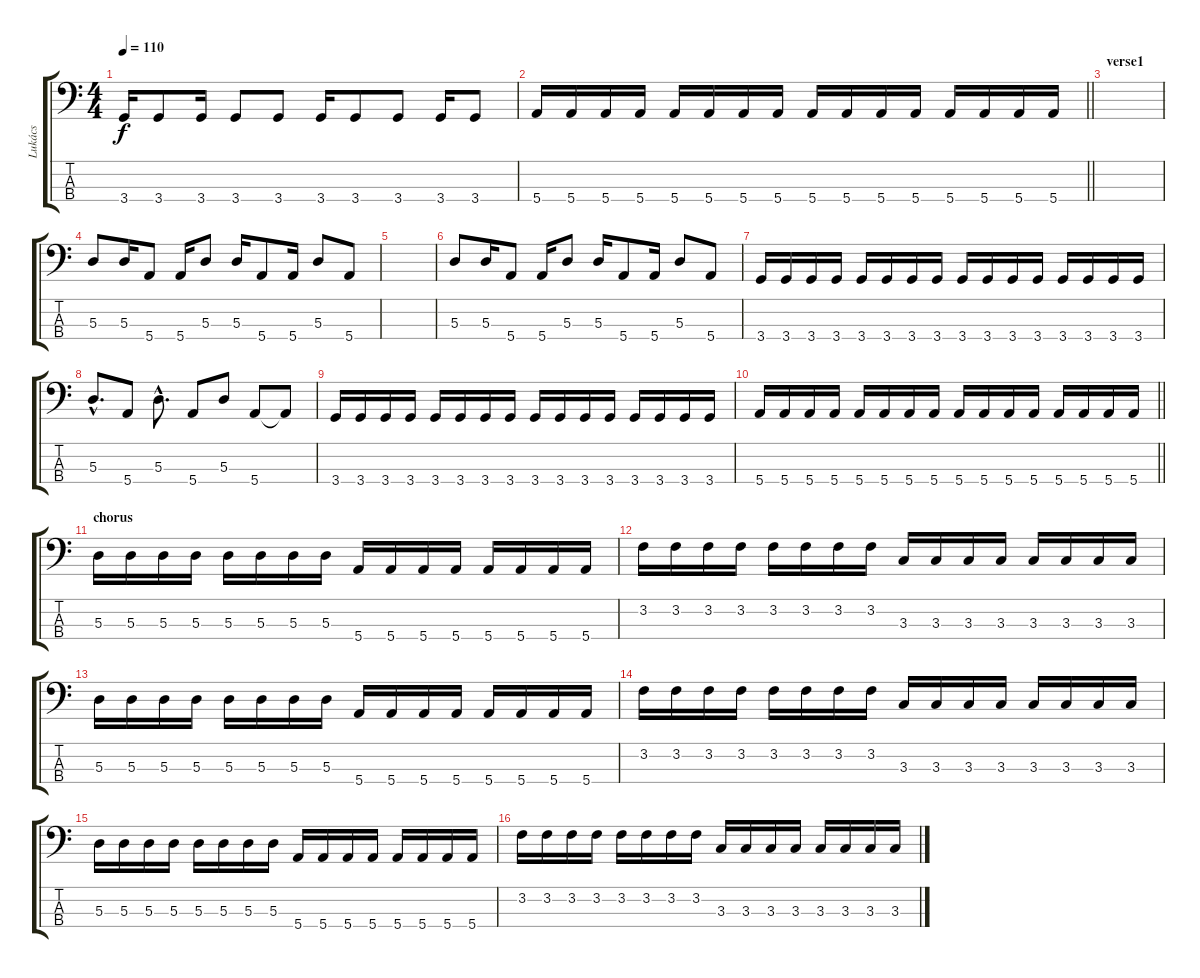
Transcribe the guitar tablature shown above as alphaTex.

\track ("Lukács" "Lukács") {instrument electricbassfinger}
\staff {score tabs}
\tuning (G2 D2 A1 E1) {hide}
\ts (4 4)
\tempo 110
\clef f4
\ks c
3.4.16{dy f} 3.4.8 3.4.16 3.4.8 3.4.8 3.4.16 3.4.8 3.4.8 3.4.16 3.4.8 |
\barLineRight lightlight
5.4.16 5.4.16 5.4.16 5.4.16 5.4.16 5.4.16 5.4.16 5.4.16 5.4.16 5.4.16 5.4.16 5.4.16 5.4.16 5.4.16 5.4.16 5.4.16 |
\section ("" "verse1")
|
5.3.8 5.3.16 5.4.8 5.4.16 5.3.8 5.3.16 5.4.8 5.4.16 5.3.8 5.4.8 |
|
5.3.8 5.3.16 5.4.8 5.4.16 5.3.8 5.3.16 5.4.8 5.4.16 5.3.8 5.4.8 |
3.4.16 3.4.16 3.4.16 3.4.16 3.4.16 3.4.16 3.4.16 3.4.16 3.4.16 3.4.16 3.4.16 3.4.16 3.4.16 3.4.16 3.4.16 3.4.16 |
5.3{hac}.8{d} 5.4.8 5.3{hac}.8{d} 5.4.8 5.3.8 5.4.8 5.4{t}.8 |
3.4.16 3.4.16 3.4.16 3.4.16 3.4.16 3.4.16 3.4.16 3.4.16 3.4.16 3.4.16 3.4.16 3.4.16 3.4.16 3.4.16 3.4.16 3.4.16 |
\barLineRight lightlight
5.4.16 5.4.16 5.4.16 5.4.16 5.4.16 5.4.16 5.4.16 5.4.16 5.4.16 5.4.16 5.4.16 5.4.16 5.4.16 5.4.16 5.4.16 5.4.16 |
\section ("" "chorus")
5.3.16 5.3.16 5.3.16 5.3.16 5.3.16 5.3.16 5.3.16 5.3.16 5.4.16 5.4.16 5.4.16 5.4.16 5.4.16 5.4.16 5.4.16 5.4.16 |
3.2.16 3.2.16 3.2.16 3.2.16 3.2.16 3.2.16 3.2.16 3.2.16 3.3.16 3.3.16 3.3.16 3.3.16 3.3.16 3.3.16 3.3.16 3.3.16 |
5.3.16 5.3.16 5.3.16 5.3.16 5.3.16 5.3.16 5.3.16 5.3.16 5.4.16 5.4.16 5.4.16 5.4.16 5.4.16 5.4.16 5.4.16 5.4.16 |
3.2.16 3.2.16 3.2.16 3.2.16 3.2.16 3.2.16 3.2.16 3.2.16 3.3.16 3.3.16 3.3.16 3.3.16 3.3.16 3.3.16 3.3.16 3.3.16 |
5.3.16 5.3.16 5.3.16 5.3.16 5.3.16 5.3.16 5.3.16 5.3.16 5.4.16 5.4.16 5.4.16 5.4.16 5.4.16 5.4.16 5.4.16 5.4.16 |
3.2.16 3.2.16 3.2.16 3.2.16 3.2.16 3.2.16 3.2.16 3.2.16 3.3.16 3.3.16 3.3.16 3.3.16 3.3.16 3.3.16 3.3.16 3.3.16
